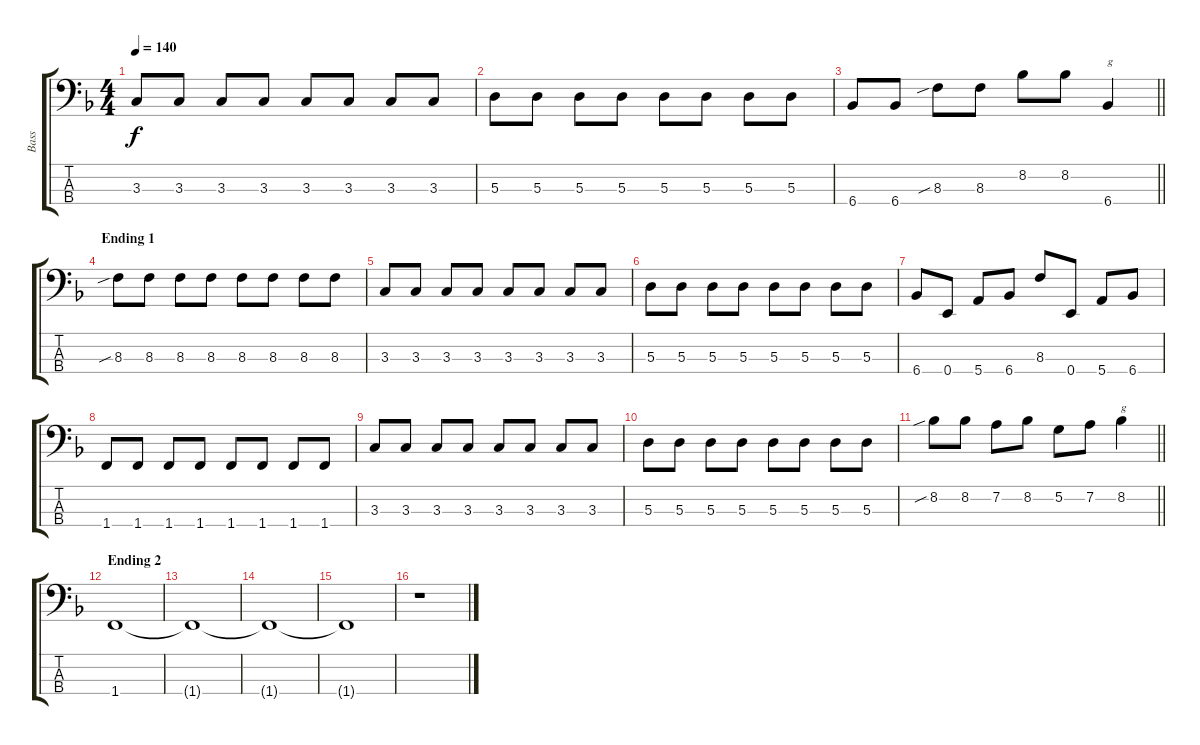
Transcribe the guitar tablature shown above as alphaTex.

\track ("Bass" "Bass") {instrument electricbasspick}
\staff {score tabs}
\tuning (G2 D2 A1 E1) {hide}
\ts (4 4)
\tempo 140
\clef f4
\ks f
3.3.8{dy f} 3.3.8 3.3.8 3.3.8 3.3.8 3.3.8 3.3.8 3.3.8 |
5.3.8 5.3.8 5.3.8 5.3.8 5.3.8 5.3.8 5.3.8 5.3.8 |
\barLineRight lightlight
6.4.8 6.4.8 8.3{sib}.8 8.3.8 8.2.8 8.2.8 6.4.4{txt "g"} |
\section ("" "Ending 1")
8.3{sib}.8 8.3.8 8.3.8 8.3.8 8.3.8 8.3.8 8.3.8 8.3.8 |
3.3.8 3.3.8 3.3.8 3.3.8 3.3.8 3.3.8 3.3.8 3.3.8 |
5.3.8 5.3.8 5.3.8 5.3.8 5.3.8 5.3.8 5.3.8 5.3.8 |
6.4.8 0.4.8 5.4.8 6.4.8 8.3.8 0.4.8 5.4.8 6.4.8 |
1.4.8 1.4.8 1.4.8 1.4.8 1.4.8 1.4.8 1.4.8 1.4.8 |
3.3.8 3.3.8 3.3.8 3.3.8 3.3.8 3.3.8 3.3.8 3.3.8 |
5.3.8 5.3.8 5.3.8 5.3.8 5.3.8 5.3.8 5.3.8 5.3.8 |
\barLineRight lightlight
8.2{sib}.8 8.2.8 7.2.8 8.2.8 5.2.8 7.2.8 8.2.4{txt "g"} |
\section ("" "Ending 2")
1.4.1 |
1.4{t}.1 |
1.4{t}.1 |
1.4{t}.1 |
r.1
